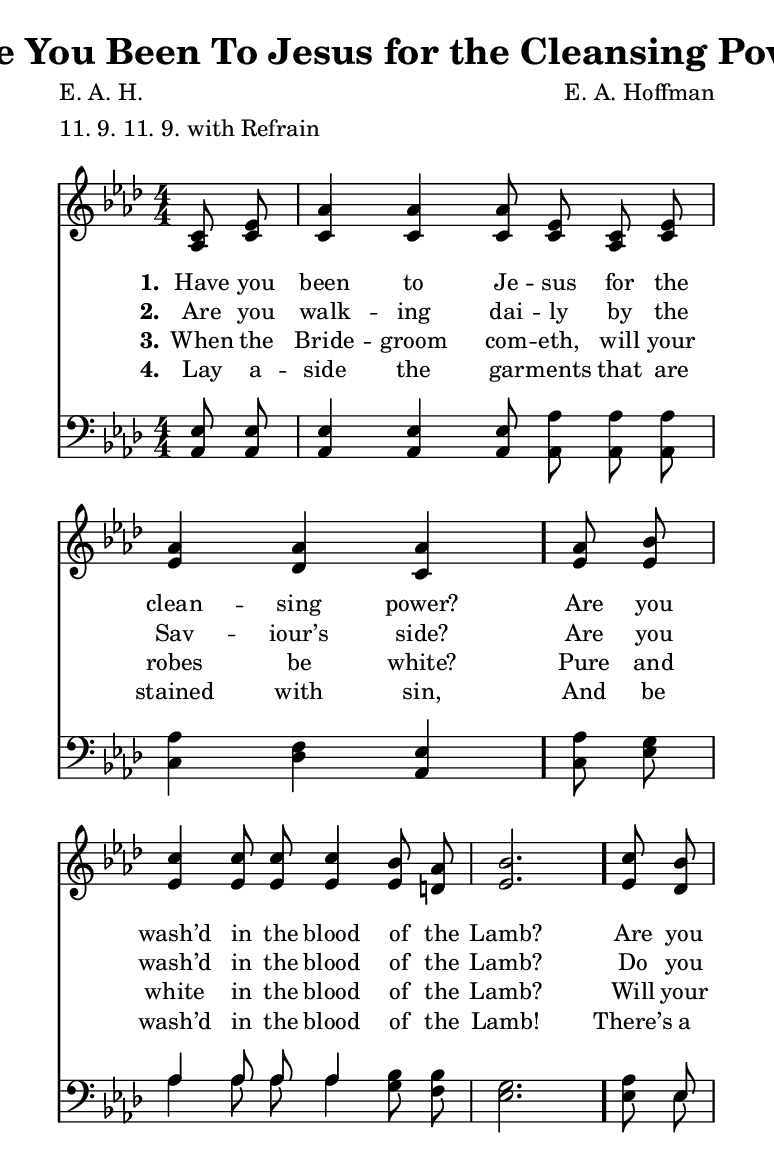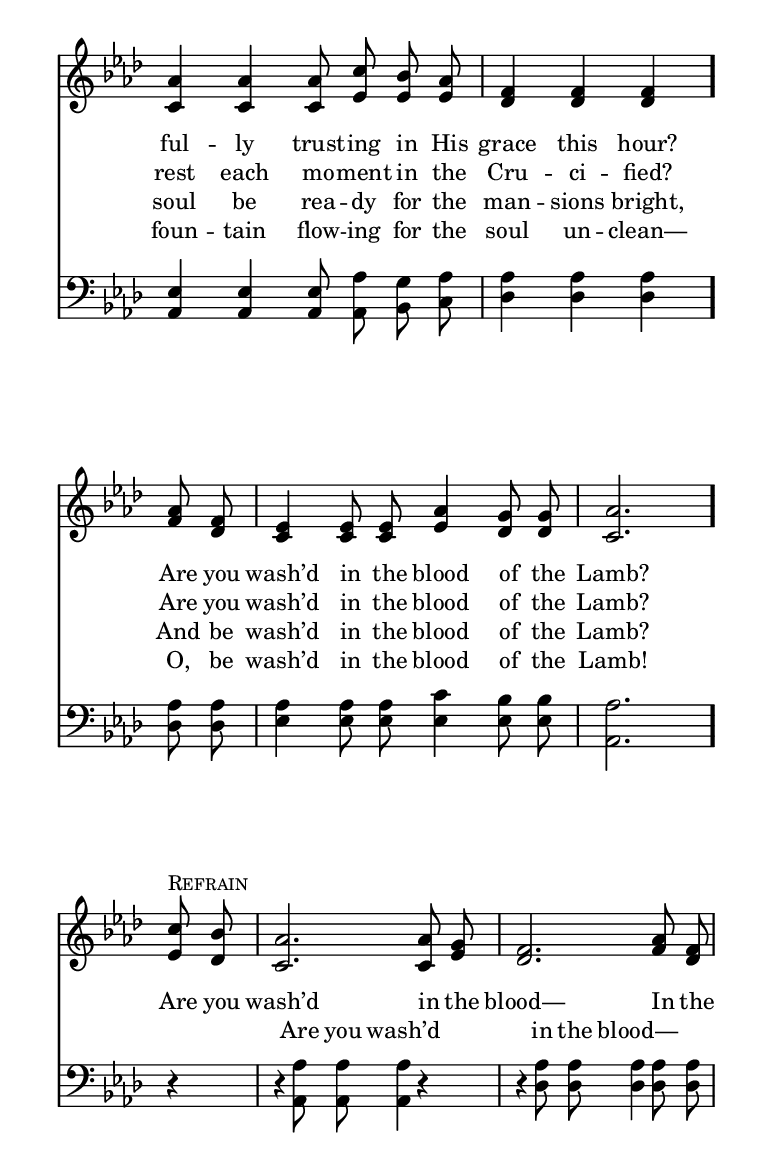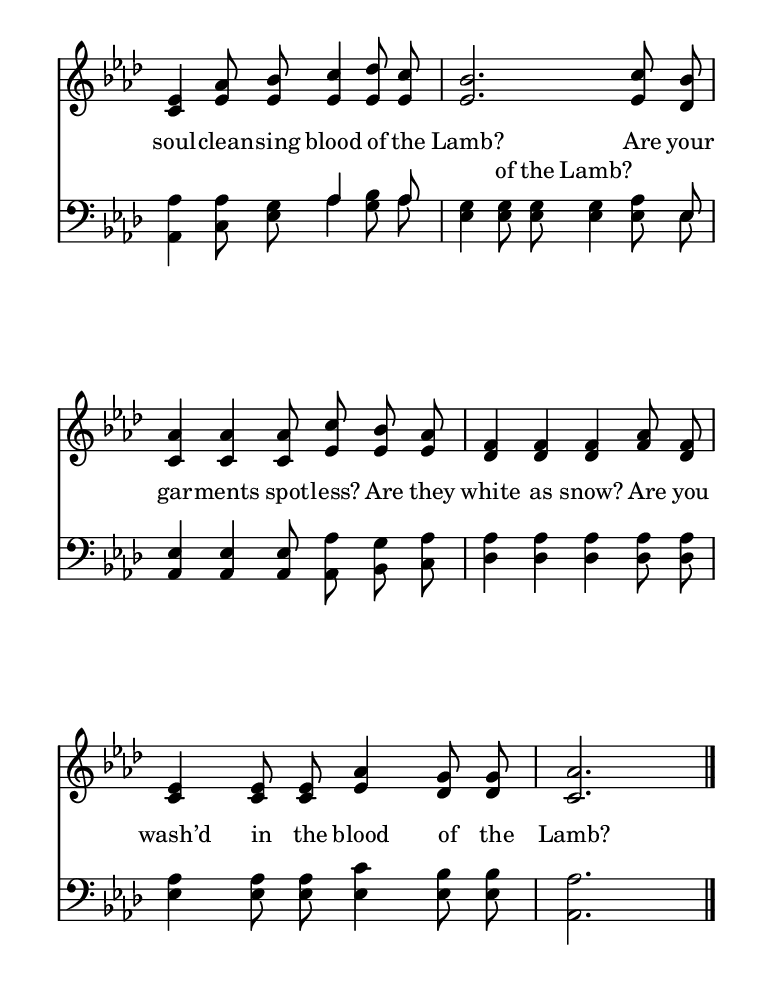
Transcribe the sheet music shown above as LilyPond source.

\include "common/global.ily"
\paper {
  \include "common/paper.ily"
  ragged-last-bottom = ##t
  % this is a bit squashed. we might be able to fit two systems on the second page
  system-count = #(cond (is-eogsized 6) (#t #f))
  systems-per-page = #(cond (is-eogsized 5) (#t #f))
}

\header{
  hymnnumber = "90"
  title = "Have You Been To Jesus for the Cleansing Power?"
  markuptitle = \markup \center-column { "Have You Been To Jesus" "for the Cleansing Power?" \vspace #0.4 }
  tunename = ""
  meter = "11. 9. 11. 9. with Refrain"
  poet = "E. A. H."
  composer = "E. A. Hoffman"
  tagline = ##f
}

% for fermata in MIDI
ta = { \tempo 4=80 }
tb = { \tempo 4=40 }

patternAA = { c8 c8 | c4 c4 c8 c8 c8 c8 | c4 c4 c4 }

patternBA = { c8 c8 | c4 c8 c8 c4 c8 c8 | c2. }
patternBB = { c8 c8 | c4 c8 c8 c4 c8 c8 | c4 c8 c8 c4 }

patternCA = { c8 c8 | c2. c8 c8 | c2. }
patternCB = { c4 | c4 c8 c8 c4 c4 | c4 c8 c8 c4 }

global = {
  \include "common/overrides.ily"
  \override Staff.TimeSignature.style = #'numbered
  \time 4/4
  \override Score.MetronomeMark.transparent = ##t % hide all fermata changes too
  \ta
  \key aes \major
  \partial 4
  \autoBeamOff
}

notesSoprano = {
\global
\relative c' {

  \changePitch \patternAA { c ees | aes aes aes ees c ees | aes aes aes }
  \changePitch \patternBA { aes bes | c c c c bes aes | bes }
  \changePitch \patternAA { c bes | aes aes aes c bes aes | f f f }
  \changePitch \patternBA { aes f | ees ees ees aes g g | aes }

  << s^\markup { \small \caps "Refrain" }
  \changePitch \patternCA { c bes | aes aes g | f } >>
  \changePitch \patternBA { aes f | ees aes bes c des c | bes }
  \changePitch \patternAA { c bes | aes aes aes c bes aes | f f f }
  \changePitch \patternBA { aes f | ees ees ees aes g g | aes }

  \bar "|."

}
}

notesAlto = {
\global
\relative e {

  \changePitch \patternAA { aes c | c c c c aes c | ees des c }
  \changePitch \patternBA { ees ees | ees ees ees ees ees d | ees }
  \changePitch \patternAA { ees des | c c c ees ees ees | des des des }
  \changePitch \patternBA { f des | c c c ees des des | c }

  \changePitch \patternCA { ees des | c c ees | des }
  \changePitch \patternBA { f des c ees ees ees ees ees | ees }
  \changePitch \patternAA { ees des | c c c ees ees ees | des des des }
  \changePitch \patternBA { f des | c c c ees des des | c }

}
}

notesTenor = {
\global
\relative a {

  \changePitch \patternAA { ees ees | ees ees ees aes aes aes | aes f ees }
  \changePitch \patternBA { aes g | aes aes aes aes bes bes | g }
  \changePitch \patternAA { aes ees | ees ees ees aes g aes | aes aes aes }
  \changePitch \patternBA { aes aes | aes aes aes c bes bes | aes }

  \changePitch \patternCB { r | r aes aes aes r | r aes aes aes }
  \changePitch \patternBB { aes aes | aes aes g aes bes aes | g g g g }
  \changePitch \patternAA { aes ees | ees ees ees aes g aes | aes aes aes }
  \changePitch \patternBA { aes aes | aes aes aes c bes bes | aes }

}
}

notesBass = {
\global
\relative f, {

  \changePitch \patternAA { aes aes | aes aes aes aes aes aes | c des aes }
  \changePitch \patternBA { c ees | aes aes aes aes g f | ees }
  \changePitch \patternAA { ees ees | aes, aes aes aes bes c | des des des }
  \changePitch \patternBA { des des | ees ees ees ees ees ees | aes, }

  \changePitch \patternCB { r | r aes aes aes r | r des des des }
  \changePitch \patternBB { des des aes c ees aes g aes  | ees ees ees ees }
  \changePitch \patternAA { ees ees | aes, aes aes aes bes c | des des des }
  \changePitch \patternBA { des des | ees ees ees ees ees ees | aes, }

}
}

Refrain = \lyricmode {

Are you wash’d in the blood—
In the soul -- clean -- sing blood of the Lamb?
Are your gar -- ments spot -- less? Are they white as snow?
Are you wash’d in the blood of the Lamb?

}

wordsA = \lyricmode {
\set stanza = "1."

Have you been to Je -- sus for the clean -- sing power? \bar "."
Are you wash’d in the blood of the Lamb? \bar "."
Are you ful -- ly trust -- ing in His grace this hour? \bar "."
Are you wash’d in the blood of the Lamb? \bar "." \break

}

wordsB = \lyricmode {
\set stanza = "2."

Are you walk -- ing dai -- ly by the Sav -- iour’s side?
Are you wash’d in the blood of the Lamb?
Do you rest each mo -- ment in the Cru -- ci -- fied?
Are you wash’d in the blood of the Lamb?

\Refrain

}

wordsC = \lyricmode {
\set stanza = "3."

When the Bride -- groom com -- eth, will your robes be white?
Pure and white in the blood of the Lamb?
Will your soul be rea -- dy for the man -- sions bright,
And be wash’d in the blood of the Lamb?

}

wordsD = \lyricmode {
\set stanza = "4."

Lay a -- side the gar -- ments that are stained with sin,
And be wash’d in the blood of the Lamb!
There’s a foun -- tain flow -- ing for the soul un -- clean—
O, be wash’d in the blood of the Lamb!

}

underWords = \lyricmode {

{ \repeat unfold 40 { \skip 4 } }
Are you wash’d in the blood—
{ \repeat unfold 9 { \skip 4 } }
of the Lamb?

}

\score {
  \context ChoirStaff <<
    \context Staff = upper <<
      \set Staff.autoBeaming = ##f
      \set ChoirStaff.systemStartDelimiter = #'SystemStartBar
      \set ChoirStaff.printPartCombineTexts = ##f
      \partcombine #'(2 . 9) \notesSoprano \notesAlto
      \context NullVoice = sopranos { \voiceOne << \notesSoprano >> }
      \context NullVoice = altos { \voiceTwo << \notesAlto >> }
      \context Lyrics = one   \lyricsto sopranos \wordsA
      \context Lyrics = two   \lyricsto sopranos \wordsB
      \context Lyrics = three \lyricsto sopranos \wordsC
      \context Lyrics = four  \lyricsto sopranos \wordsD
    >>
    \context Staff = men <<
      \set Staff.autoBeaming = ##f
      \clef bass
      \set ChoirStaff.printPartCombineTexts = ##f
      \partcombine #'(2 . 9) \notesTenor \notesBass
      \context NullVoice = tenors { \voiceOne << \notesTenor >> }
      \context NullVoice = basses { \voiceTwo << \notesBass >> }
    >>
    \context Lyrics = three \lyricsto tenors \underWords
  >>
  \layout {
    \include "common/layout.ily"
  }
  \midi{
    \include "common/midi.ily"
  }
}

\version "2.19.49"  % necessary for upgrading to future LilyPond versions.

% vi:set et ts=2 sw=2 ai nocindent syntax=lilypond:
